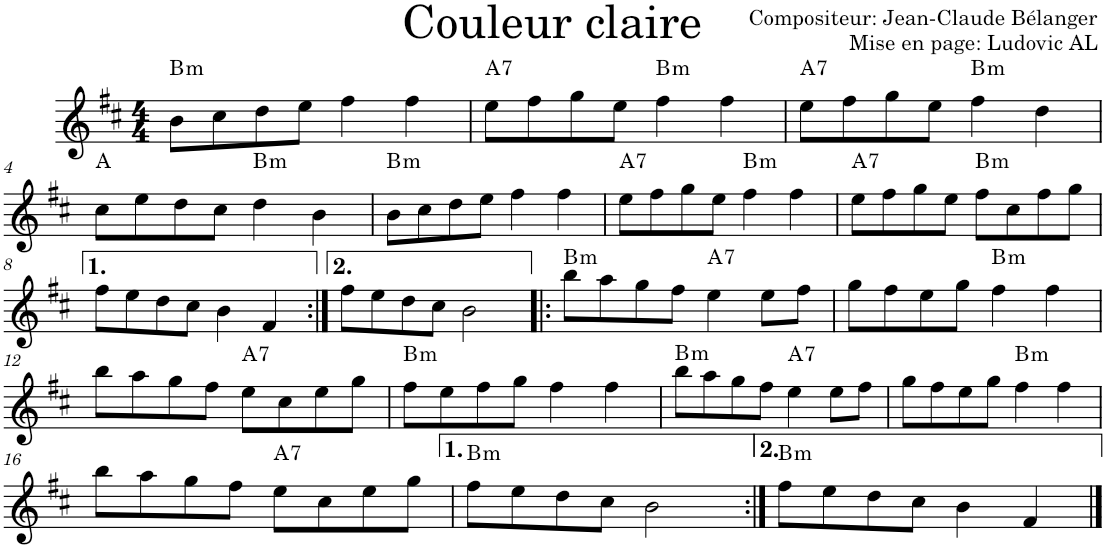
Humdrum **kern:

**kern	**harte
*part1	*part1
*staff1	*
*I"Violon	*
*I'Vln.	*
*clefG2	*
*k[f#c#]	*
*M4/4	*
=1	=1
!	!LO:H:kt=m
8b\L	B:min
8cc#\	.
8dd\	.
8ee\J	.
4ff#\	.
4ff#\	.
=2	=2
!	!LO:H:kt=7
8ee\L	A:7
8ff#\	.
8gg\	.
8ee\J	.
!	!LO:H:kt=m
4ff#\	B:min
4ff#\	.
=3	=3
!	!LO:H:kt=7
8ee\L	A:7
8ff#\	.
8gg\	.
8ee\J	.
!	!LO:H:kt=m
4ff#\	B:min
4dd\	.
!!LO:LB:g=z
=4	=4
8cc#\L	A:maj
8ee\	.
8dd\	.
8cc#\J	.
!	!LO:H:kt=m
4dd\	B:min
4b\	.
=5	=5
!	!LO:H:kt=m
8b\L	B:min
8cc#\	.
8dd\	.
8ee\J	.
4ff#\	.
4ff#\	.
=6	=6
!	!LO:H:kt=7
8ee\L	A:7
8ff#\	.
8gg\	.
8ee\J	.
!	!LO:H:kt=m
4ff#\	B:min
4ff#\	.
=7	=7
!	!LO:H:kt=7
8ee\L	A:7
8ff#\	.
8gg\	.
8ee\J	.
!	!LO:H:kt=m
8ff#\L	B:min
8cc#\	.
8ff#\	.
8gg\J	.
!!LO:LB:g=z
=8	=8
8ff#\L	.
8ee\	.
8dd\	.
8cc#\J	.
4b\	.
4f#/	.
=9:|!	=9:|!
8ff#\L	.
8ee\	.
8dd\	.
8cc#\J	.
2b\	.
=10!|:	=10!|:
!	!LO:H:kt=m
8bb\L	B:min
8aa\	.
8gg\	.
8ff#\J	.
!	!LO:H:kt=7
4ee\	A:7
8ee\L	.
8ff#\J	.
=11	=11
8gg\L	.
8ff#\	.
8ee\	.
8gg\J	.
!	!LO:H:kt=m
4ff#\	B:min
4ff#\	.
!!LO:LB:g=z
=12	=12
8bb\L	.
8aa\	.
8gg\	.
8ff#\J	.
!	!LO:H:kt=7
8ee\L	A:7
8cc#\	.
8ee\	.
8gg\J	.
=13	=13
!	!LO:H:kt=m
8ff#\L	B:min
8ee\	.
8ff#\	.
8gg\J	.
4ff#\	.
4ff#\	.
=14	=14
!	!LO:H:kt=m
8bb\L	B:min
8aa\	.
8gg\	.
8ff#\J	.
!	!LO:H:kt=7
4ee\	A:7
8ee\L	.
8ff#\J	.
=15	=15
8gg\L	.
8ff#\	.
8ee\	.
8gg\J	.
!	!LO:H:kt=m
4ff#\	B:min
4ff#\	.
!!LO:LB:g=z
=16	=16
8bb\L	.
8aa\	.
8gg\	.
8ff#\J	.
!	!LO:H:kt=7
8ee\L	A:7
8cc#\	.
8ee\	.
8gg\J	.
=17	=17
!	!LO:H:kt=m
8ff#\L	B:min
8ee\	.
8dd\	.
8cc#\J	.
2b\	.
=18:|!	=18:|!
!	!LO:H:kt=m
8ff#\L	B:min
8ee\	.
8dd\	.
8cc#\J	.
4b\	.
4f#/	.
==	==
*-	*-
